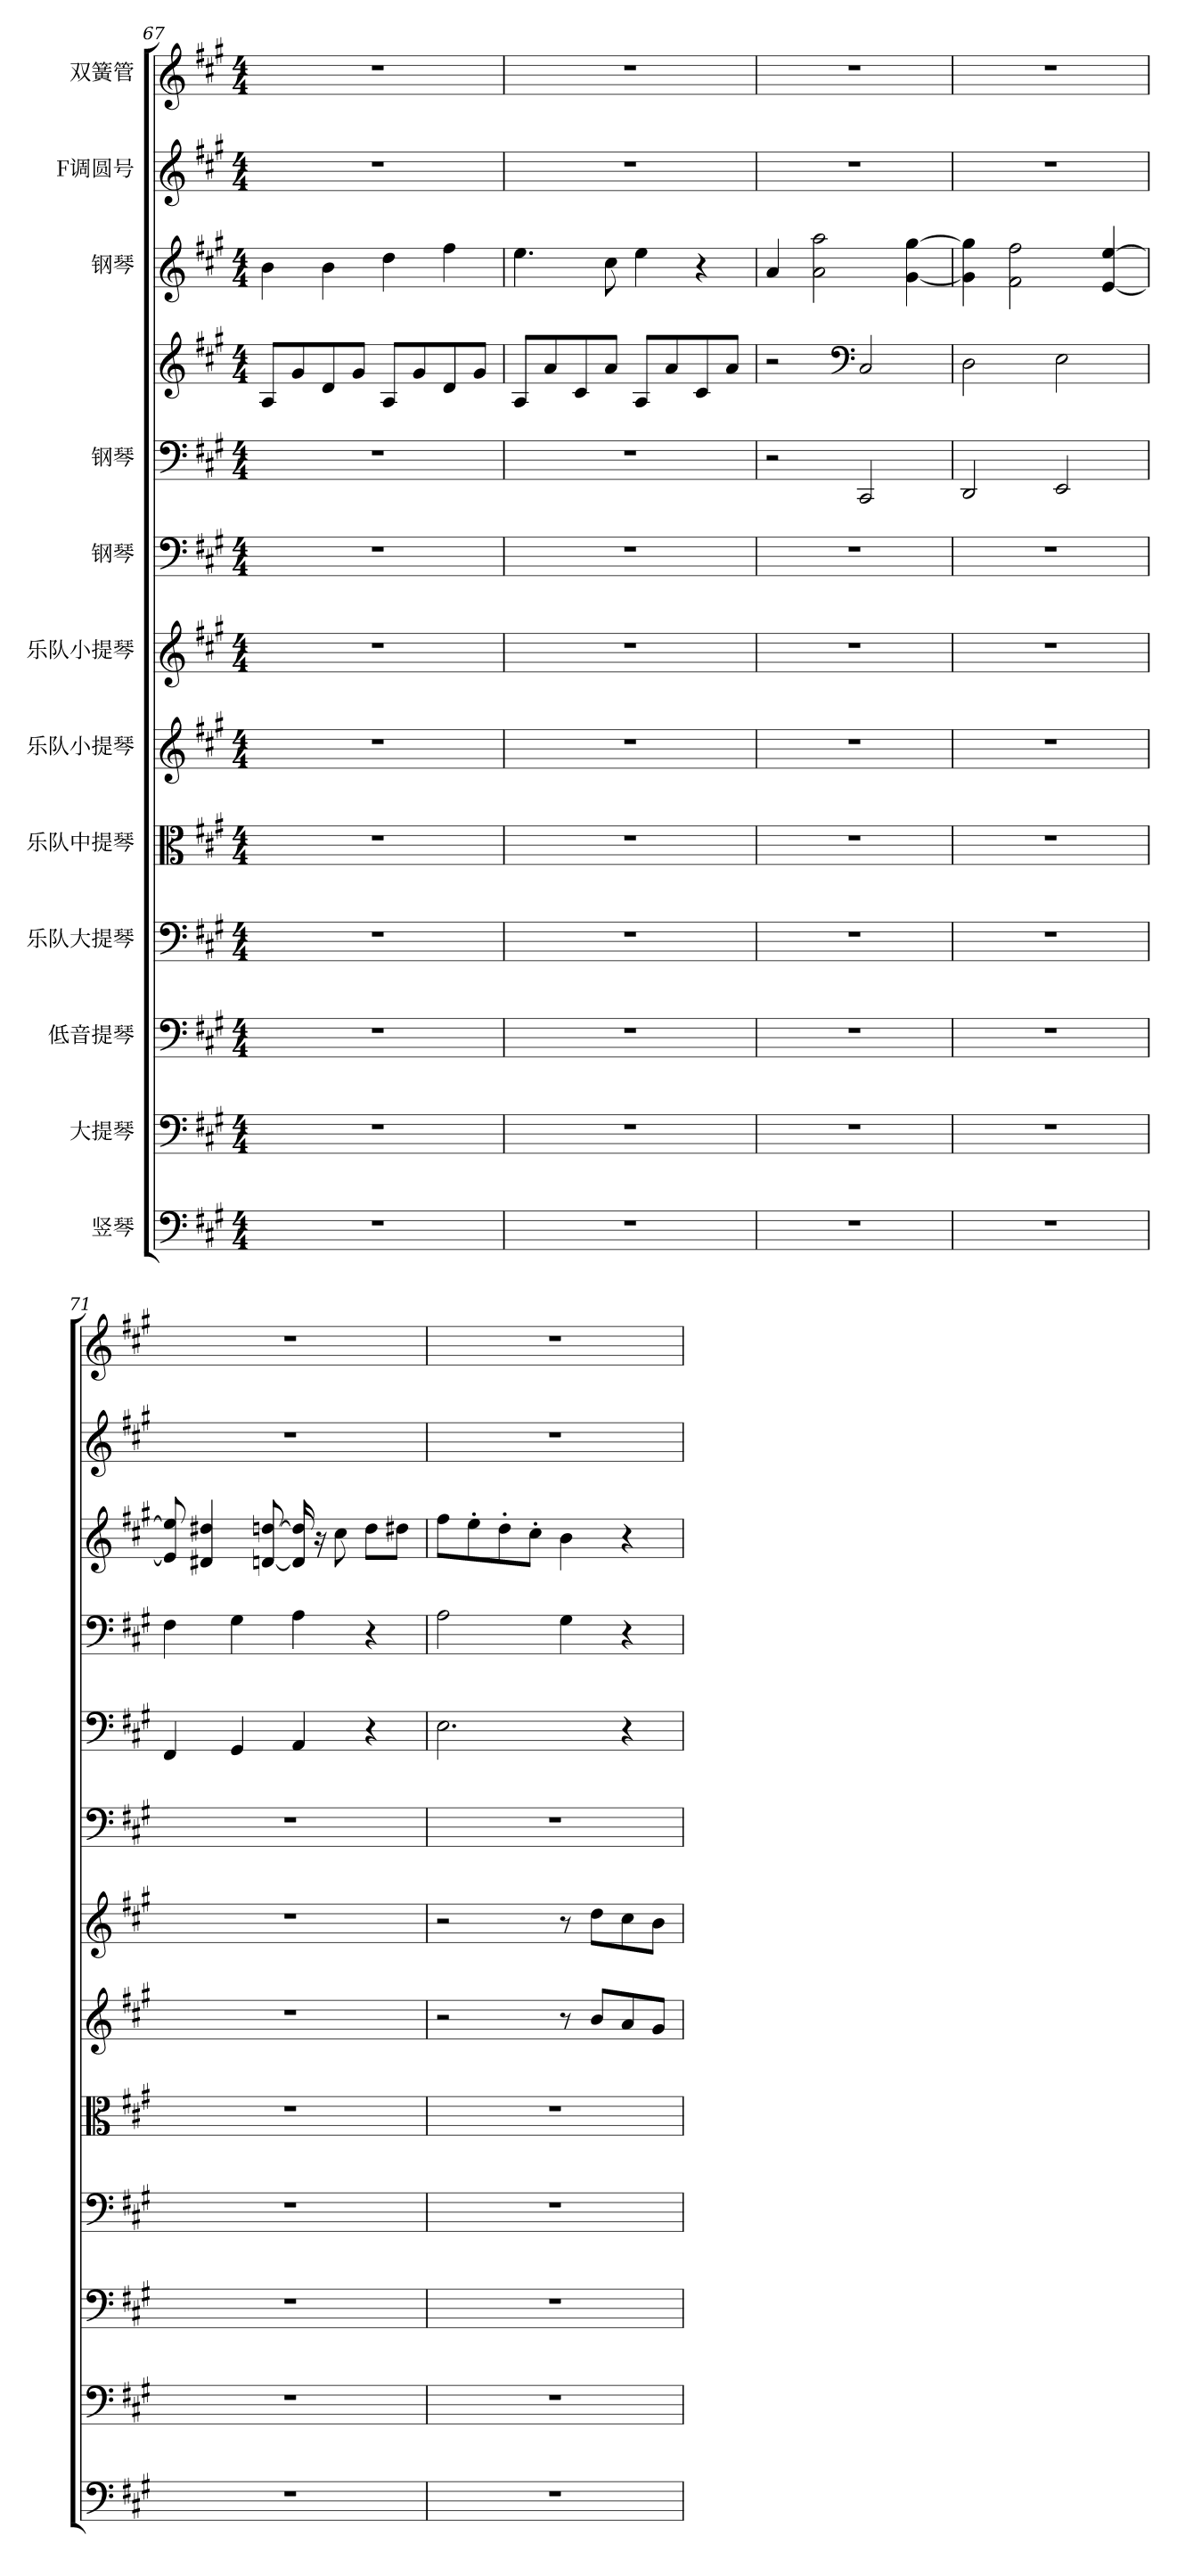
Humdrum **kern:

**kern	**kern	**kern	**kern	**kern	**kern	**kern	**kern	**kern	**kern	**kern	**kern	**kern
*part12	*part11	*part10	*part9	*part8	*part7	*part6	*part5	*part4	*part4	*part3	*part2	*part1
*staff13	*staff12	*staff11	*staff10	*staff9	*staff8	*staff7	*staff6	*staff5	*staff4	*staff3	*staff2	*staff1
*I"竖琴	*I"大提琴	*I"低音提琴	*I"乐队大提琴	*I"乐队中提琴	*I"乐队小提琴	*I"乐队小提琴	*I"钢琴	*I"钢琴	*	*I"钢琴	*I"F调圆号	*I"双簧管
!!LO:PB:g=z
*clefF4	*clefF4	*clefF4	*clefF4	*clefC3	*clefG2	*clefG2	*clefF4	*clefF4	*clefG2	*clefG2	*clefG2	*clefG2
*	*	*ITrd7c12	*	*	*	*	*	*	*	*	*ITrd4c7	*
*k[f#c#g#]	*k[f#c#g#]	*k[f#c#g#]	*k[f#c#g#]	*k[f#c#g#]	*k[f#c#g#]	*k[f#c#g#]	*k[f#c#g#]	*k[f#c#g#]	*k[f#c#g#]	*k[f#c#g#]	*k[f#c#]	*k[f#c#g#]
*M4/4	*M4/4	*M4/4	*M4/4	*M4/4	*M4/4	*M4/4	*M4/4	*M4/4	*M4/4	*M4/4	*M4/4	*M4/4
=67	=67	=67	=67	=67	=67	=67	=67	=67	=67	=67	=67	=67
1r	1r	1r	1r	1r	1r	1r	1r	1r	8A/L	4b\	1r	1r
.	.	.	.	.	.	.	.	.	8g#/	.	.	.
.	.	.	.	.	.	.	.	.	8d/	4b\	.	.
.	.	.	.	.	.	.	.	.	8g#/J	.	.	.
.	.	.	.	.	.	.	.	.	8A/L	4dd\	.	.
.	.	.	.	.	.	.	.	.	8g#/	.	.	.
.	.	.	.	.	.	.	.	.	8d/	4ff#\	.	.
.	.	.	.	.	.	.	.	.	8g#/J	.	.	.
=68	=68	=68	=68	=68	=68	=68	=68	=68	=68	=68	=68	=68
1r	1r	1r	1r	1r	1r	1r	1r	1r	8A/L	4.ee\	1r	1r
.	.	.	.	.	.	.	.	.	8a/	.	.	.
.	.	.	.	.	.	.	.	.	8c#/	.	.	.
.	.	.	.	.	.	.	.	.	8a/J	8cc#\	.	.
.	.	.	.	.	.	.	.	.	8A/L	4ee\	.	.
.	.	.	.	.	.	.	.	.	8a/	.	.	.
.	.	.	.	.	.	.	.	.	8c#/	4r	.	.
.	.	.	.	.	.	.	.	.	8a/J	.	.	.
=69	=69	=69	=69	=69	=69	=69	=69	=69	=69	=69	=69	=69
1r	1r	1r	1r	1r	1r	1r	1r	2r	2r	4a/	1r	1r
.	.	.	.	.	.	.	.	.	.	2a\ 2aa\	.	.
*	*	*	*	*	*	*	*	*	*clefF4	*	*	*
.	.	.	.	.	.	.	.	2CC#/	2C#/	.	.	.
.	.	.	.	.	.	.	.	.	.	[4g#\ [4gg#\	.	.
=70	=70	=70	=70	=70	=70	=70	=70	=70	=70	=70	=70	=70
1r	1r	1r	1r	1r	1r	1r	1r	2DD/	2D\	4g#\] 4gg#\]	1r	1r
.	.	.	.	.	.	.	.	.	.	2f#\ 2ff#\	.	.
.	.	.	.	.	.	.	.	2EE/	2E\	.	.	.
.	.	.	.	.	.	.	.	.	.	[4e/ [4ee/	.	.
=71	=71	=71	=71	=71	=71	=71	=71	=71	=71	=71	=71	=71
1r	1r	1r	1r	1r	1r	1r	1r	4FF#/	4F#\	8e/] 8ee/]	1r	1r
.	.	.	.	.	.	.	.	.	.	4d#X/ 4dd#X/	.	.
.	.	.	.	.	.	.	.	4GG#/	4G#\	.	.	.
.	.	.	.	.	.	.	.	.	.	[8dn/ [8ddn/	.	.
.	.	.	.	.	.	.	.	4AA/	4A\	16d/] 16dd/]	.	.
.	.	.	.	.	.	.	.	.	.	16r	.	.
.	.	.	.	.	.	.	.	.	.	8cc#\	.	.
.	.	.	.	.	.	.	.	4r	4r	8dd\L	.	.
.	.	.	.	.	.	.	.	.	.	8dd#X\J	.	.
!!LO:PB:g=z
=72	=72	=72	=72	=72	=72	=72	=72	=72	=72	=72	=72	=72
1r	1r	1r	1r	1r	2r	2r	1r	2.E\	2A\	8ff#\L	1r	1r
.	.	.	.	.	.	.	.	.	.	8ee'\	.	.
.	.	.	.	.	.	.	.	.	.	8dd'\	.	.
.	.	.	.	.	.	.	.	.	.	8cc#'\J	.	.
.	.	.	.	.	8r	8r	.	.	4G#\	4b\	.	.
.	.	.	.	.	8b/L	8dd\L	.	.	.	.	.	.
.	.	.	.	.	8a/	8cc#\	.	4r	4r	4r	.	.
.	.	.	.	.	8g#/J	8b\J	.	.	.	.	.	.
=	=	=	=	=	=	=	=	=	=	=	=	=
*-	*-	*-	*-	*-	*-	*-	*-	*-	*-	*-	*-	*-
